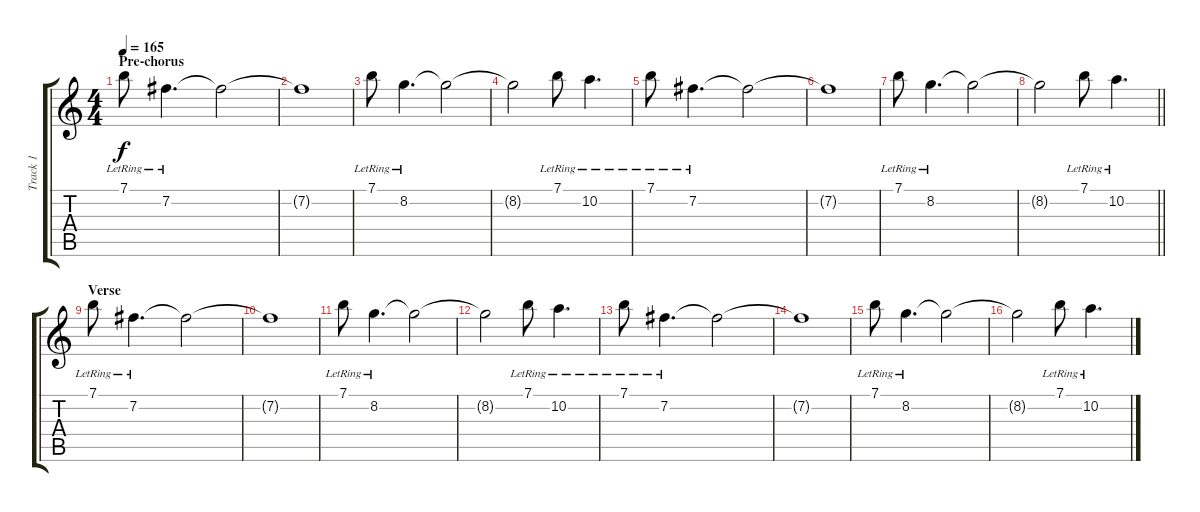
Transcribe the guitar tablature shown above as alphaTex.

\track ("Track 1" "Track 1") {instrument electricguitarclean}
\staff {score tabs}
\tuning (E4 B3 G3 D3 A2 E2) {hide}
\ts (4 4)
\section ("" "Pre-chorus")
\tempo 165
\clef g2
\ks c
7.1{lr}.8{dy f} 7.2{lr}.4{d} 7.2{t}.2 |
7.2{t}.1 |
7.1{lr}.8 8.2{lr}.4{d} 8.2{t}.2 |
8.2{t}.2 7.1{lr}.8 10.2{lr}.4{d} |
7.1{lr}.8 7.2{lr}.4{d} 7.2{t}.2 |
7.2{t}.1 |
7.1{lr}.8 8.2{lr}.4{d} 8.2{t}.2 |
\barLineRight lightlight
8.2{t}.2 7.1{lr}.8 10.2{lr}.4{d} |
\section ("" "Verse")
7.1{lr}.8 7.2{lr}.4{d} 7.2{t}.2 |
7.2{t}.1 |
7.1{lr}.8 8.2{lr}.4{d} 8.2{t}.2 |
8.2{t}.2 7.1{lr}.8 10.2{lr}.4{d} |
7.1{lr}.8 7.2{lr}.4{d} 7.2{t}.2 |
7.2{t}.1 |
7.1{lr}.8 8.2{lr}.4{d} 8.2{t}.2 |
8.2{t}.2 7.1{lr}.8 10.2{lr}.4{d}
